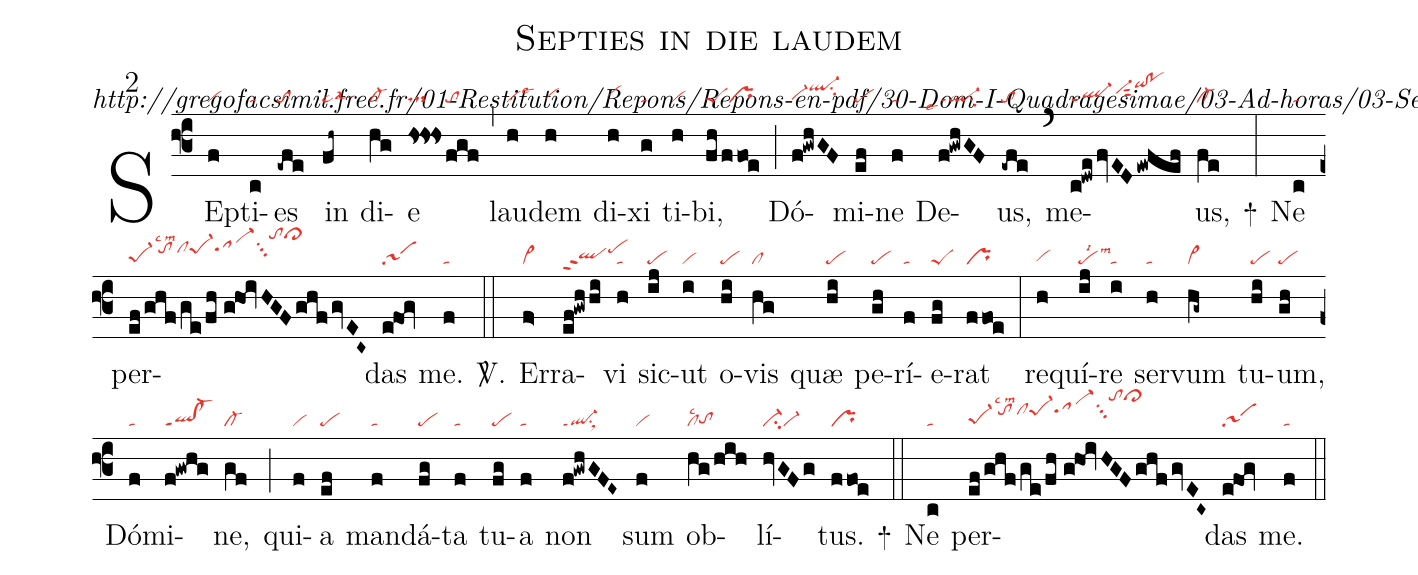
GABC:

name: Septies in die laudem;
commentary: http://gregofacsimil.free.fr/01-Restitution/Repons/Repons-en-pdf/30-Dom-I-Quadragesimae/03-Ad-horas/03-Septies-in-die-laudem.pdf;
mode: 2;
nabc-lines: 1;
%%
(f3)
SEp(f|vi)ti(c|ta)es(-efe|to) in(fh~|ta>lsal3) di(hg|cl-)e(hs!hs!hs|ts-|fgf|to) (,)
lau(h|vilse3)dem(h|vihg) di(h|vihh)xi(g|ta) ti(h|vi)bi,(fh/ffoe|peSpr) (;)
Dó(f!gwhGF|vi-hgql-hjsu2)mi(ef|pe)ne(f|ta) De(f!gwhGF|```ql-ppt1su2lse7)us,(-efe|to) (`)
me(c!dwe/fvED/ewfef|ql-ppt1vi-hisut2qihk!pohk)us,(fe|cl-) +(:)
Ne(c|ta) per(ef/ghf/ge/fh//ghOi/HGFghf/gvEC~|pe-1hgtohjlsc2lsm2clhjpe-1hjsa-hksu3tohpcl>hp)das(e!fog|sa1) me.(f|ta) <sp>V/</sp>.(::)
Er(f>|vi>)ra(ef!gwhhi|qlhhppt2pehj)vi(h|ta) sic(ij|pe)ut(i|vi) o(hi|pe)vis(hg|cl) quæ(hi|pe) pe(gh|pe)rí(f|ta)e(fg|peS)rat(ffoe|pr) (:)
re(h|vihg)quí(ij|pelsi2lsm3)re(i|ta) ser(h|ta)vum(hg~|vi>) tu(hi|pe)um,(gh|pe) Dó(f|ta)mi(f!gwhg|ql!cl-ppt1)ne,(gf|cl-) (;)
qui(f|vi)a(ef|pe) man(f|ta)dá(fg|pe)ta(f|ta) tu(fg|pe)a(f|ta) non(f!gwhGFE~|ql-ppt1su1sux1) sum(f|vi) ob(hg/hih|cllsc2tohg)lí(hvGFg|ci-vi-)tus.(ffoe|pr) +(::)
Ne(c|ta) per(ef/ghf/ge/fh//g!hoi/HGFghf/gvEC~|pe-1hgtohjlsc2lsm2clhjpe-1hjsa-hksu3tohpcl>hp)das(e!fog|sa1) me.(f|ta) (::)
